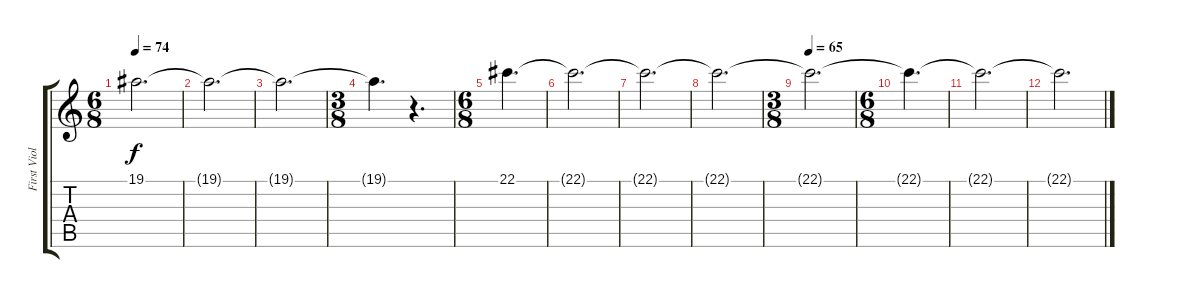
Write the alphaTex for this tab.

\track ("First Violins (SF Symphony)" "First Viol") {instrument tremolostrings}
\staff {score tabs}
\tuning (Eb4 Bb3 Gb3 Db3 Ab2 Eb2) {hide}
\ts (6 8)
\tempo 74
\clef g2
\ks c
19.1{t}.2{d dy f} |
19.1{t}.2{d} |
19.1{t}.2{d} |
\ts (3 8)
19.1{t}.4{d} r.4{d} |
\ts (6 8)
22.1.4{d} |
22.1{t}.2{d} |
22.1{t}.2{d} |
22.1{t}.2{d} |
\ts (3 8)
\tempo 65
22.1{t}.2{d} |
\ts (6 8)
22.1{t}.4{d} |
22.1{t}.2{d volume 0} |
22.1{t}.2{d}
